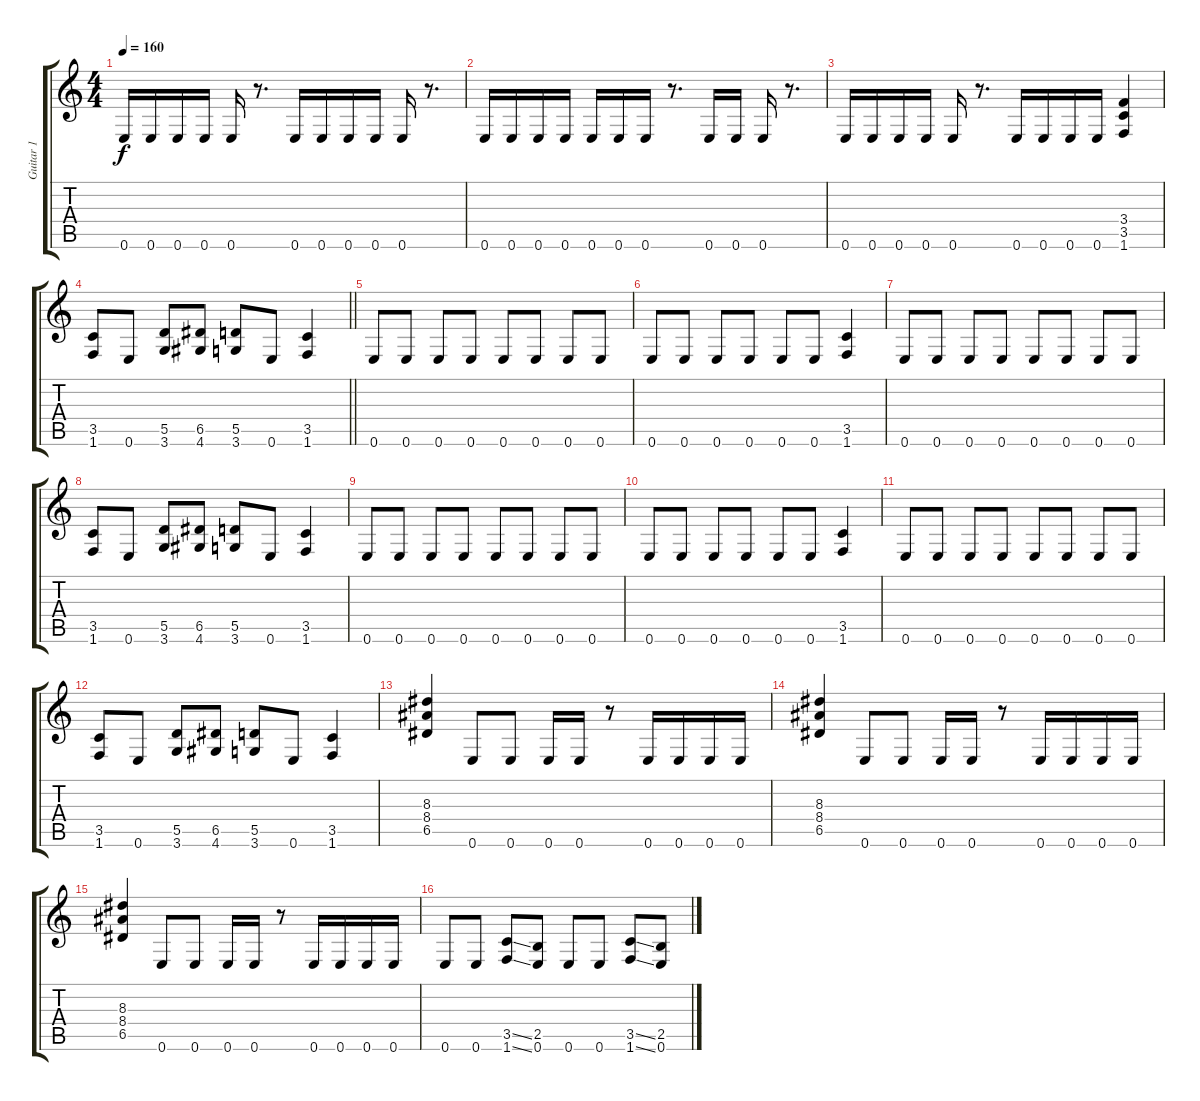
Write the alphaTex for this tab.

\track ("Guitar 1" "Guitar 1") {instrument distortionguitar}
\staff {score tabs}
\tuning (E4 B3 G3 D3 A2 E2) {hide}
\ts (4 4)
\tempo 160
\clef g2
\ks c
0.6.16{dy f} 0.6.16 0.6.16 0.6.16 0.6.16 r.8{d} 0.6.16 0.6.16 0.6.16 0.6.16 0.6.16 r.8{d} |
0.6.16 0.6.16 0.6.16 0.6.16 0.6.16 0.6.16 0.6.16 r.8{d} 0.6.16 0.6.16 0.6.16 r.8{d} |
0.6.16 0.6.16 0.6.16 0.6.16 0.6.16 r.8{d} 0.6.16 0.6.16 0.6.16 0.6.16 (3.4 3.5 1.6).4 |
\barLineRight lightlight
(3.5 1.6).8{balance 0} 0.6.8 (5.5 3.6).8 (6.5 4.6).8 (5.5 3.6).8 0.6.8 (3.5 1.6).4 |
0.6.8{balance 8} 0.6.8 0.6.8 0.6.8 0.6.8 0.6.8 0.6.8 0.6.8 |
0.6.8 0.6.8 0.6.8 0.6.8 0.6.8 0.6.8 (3.5 1.6).4 |
0.6.8 0.6.8 0.6.8 0.6.8 0.6.8 0.6.8 0.6.8 0.6.8 |
(3.5 1.6).8 0.6.8 (5.5 3.6).8 (6.5 4.6).8 (5.5 3.6).8 0.6.8 (3.5 1.6).4 |
0.6.8 0.6.8 0.6.8 0.6.8 0.6.8 0.6.8 0.6.8 0.6.8 |
0.6.8 0.6.8 0.6.8 0.6.8 0.6.8 0.6.8 (3.5 1.6).4 |
0.6.8 0.6.8 0.6.8 0.6.8 0.6.8 0.6.8 0.6.8 0.6.8 |
(3.5 1.6).8 0.6.8 (5.5 3.6).8 (6.5 4.6).8 (5.5 3.6).8 0.6.8 (3.5 1.6).4 |
(8.3 8.4 6.5).4 0.6.8 0.6.8 0.6.16 0.6.16 r.8 0.6.16 0.6.16 0.6.16 0.6.16 |
(8.3 8.4 6.5).4 0.6.8 0.6.8 0.6.16 0.6.16 r.8 0.6.16 0.6.16 0.6.16 0.6.16 |
(8.3 8.4 6.5).4 0.6.8 0.6.8 0.6.16 0.6.16 r.8 0.6.16 0.6.16 0.6.16 0.6.16 |
0.6.8 0.6.8 (3.5{ss} 1.6{ss}).8 (2.5 0.6).8 0.6.8 0.6.8 (3.5{ss} 1.6{ss}).8 (2.5 0.6).8
